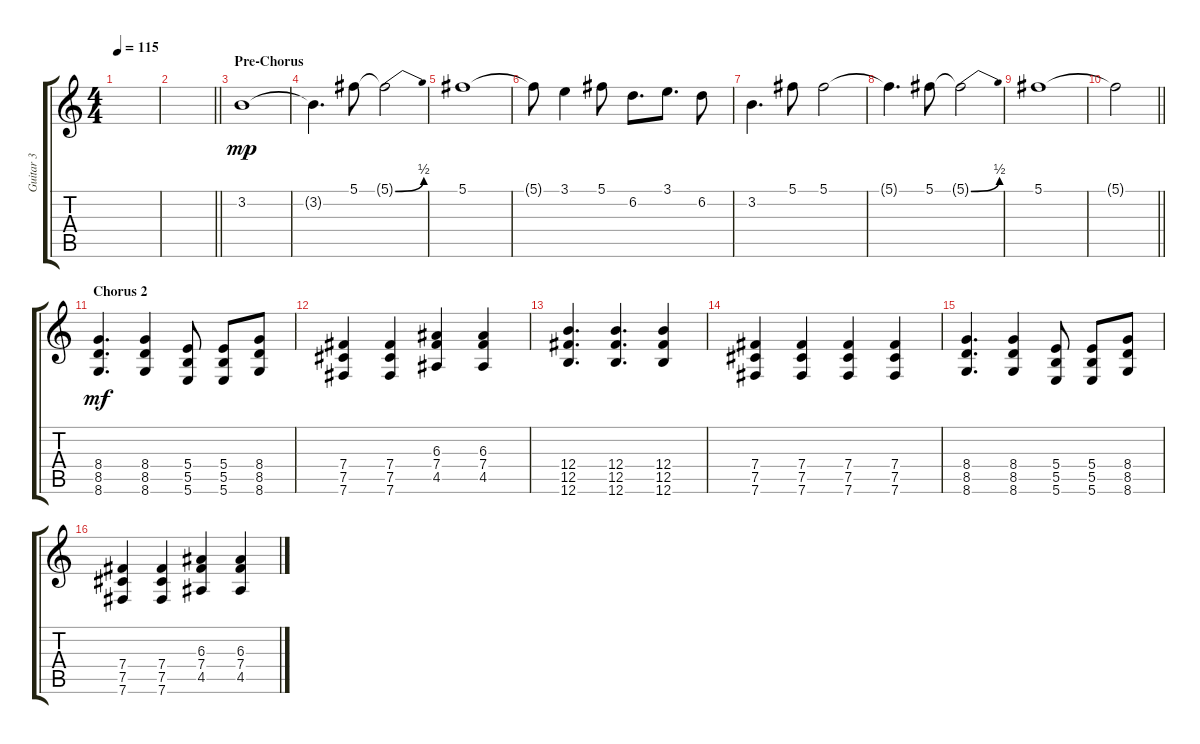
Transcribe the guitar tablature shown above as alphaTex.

\track ("Guitar 3" "Guitar 3") {instrument distortionguitar}
\staff {score tabs}
\tuning (Db4 Ab3 E3 B2 Gb2 B1) {hide}
\ts (4 4)
\tempo 115
\clef g2
\ks c
|
\barLineRight lightlight
|
\section ("" "Pre-Chorus")
3.2.1{dy mp} |
3.2{t}.4{d} 5.1.8 5.1{be (bend 0 0 60 2) t}.2 |
5.1.1 |
5.1{t}.8 3.1.4 5.1.8 6.2.8{d} 3.1.8{d} 6.2.8 |
3.2.4{d} 5.1.8 5.1.2 |
5.1{t}.4{d} 5.1.8 5.1{be (bend 0 0 60 2) t}.2 |
5.1.1 |
\barLineRight lightlight
5.1{t}.2 |
\section ("" "Chorus 2")
(8.4 8.5 8.6).4{d dy mf} (8.4 8.5 8.6).4 (5.4 5.5 5.6).8 (5.4 5.5 5.6).8 (8.4 8.5 8.6).8 |
(7.4 7.5 7.6).4 (7.4 7.5 7.6).4 (6.3 7.4 4.5).4 (6.3 7.4 4.5).4 |
(12.4 12.5 12.6).4{d} (12.4 12.5 12.6).4{d} (12.4 12.5 12.6).4 |
(7.4 7.5 7.6).4 (7.4 7.5 7.6).4 (7.4 7.5 7.6).4 (7.4 7.5 7.6).4 |
(8.4 8.5 8.6).4{d} (8.4 8.5 8.6).4 (5.4 5.5 5.6).8 (5.4 5.5 5.6).8 (8.4 8.5 8.6).8 |
(7.4 7.5 7.6).4 (7.4 7.5 7.6).4 (6.3 7.4 4.5).4 (6.3 7.4 4.5).4
